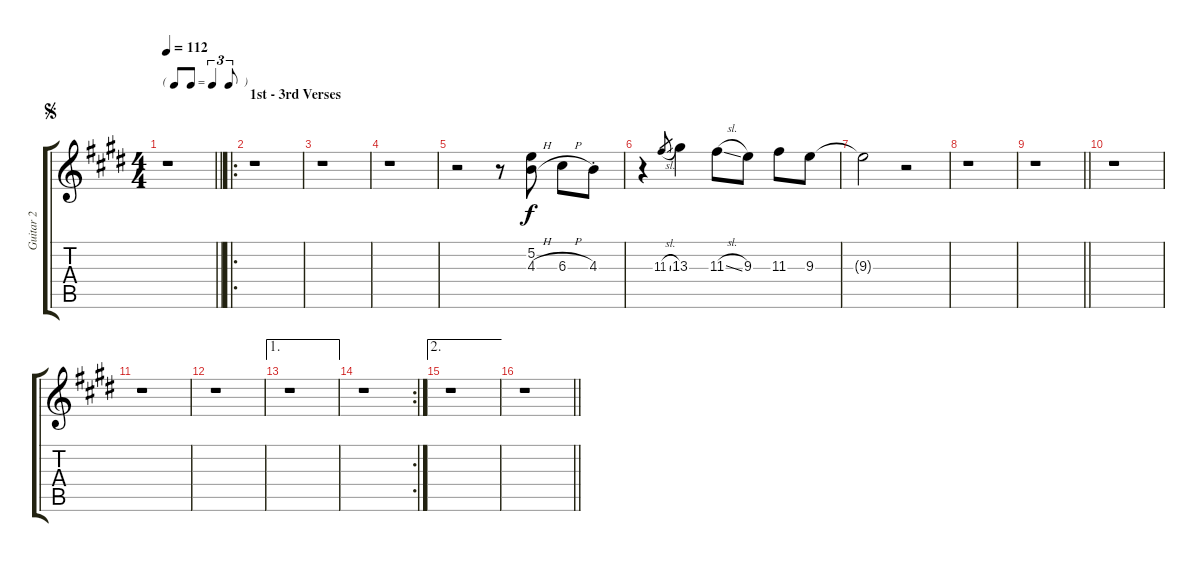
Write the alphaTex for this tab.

\track ("Guitar 2" "Guitar 2") {instrument overdrivenguitar}
\staff {score tabs}
\tuning (E4 B3 G3 D3 A2 E2) {hide}
\ts (4 4)
\tf triplet8th
\jump segno
\tempo 112
\clef g2
\barLineRight lightlight
\ks e
r.1{dy f instrument overdrivenguitar} |
\ro
\section ("" "1st - 3rd Verses")
\ks c#minor
r.1 |
r.1 |
r.1 |
r.2 r.8 (5.2 4.3{h}).8 6.3{h}.8 4.3{st}.8 |
\ks e
r.4 11.3{sl}.8{gr} 13.3.4 11.3{sl}.8 9.3.8 11.3.8 9.3.8 |
\ks c#minor
9.3{t}.2 r.2 |
r.1 |
\barLineRight lightlight
r.1 |
\ks e
r.1 |
\ks c#minor
r.1 |
r.1 |
\ae 1
r.1 |
\rc 2
r.1 |
\ae 2
\ks e
r.1 |
\barLineRight lightlight
\ks c#minor
r.1
